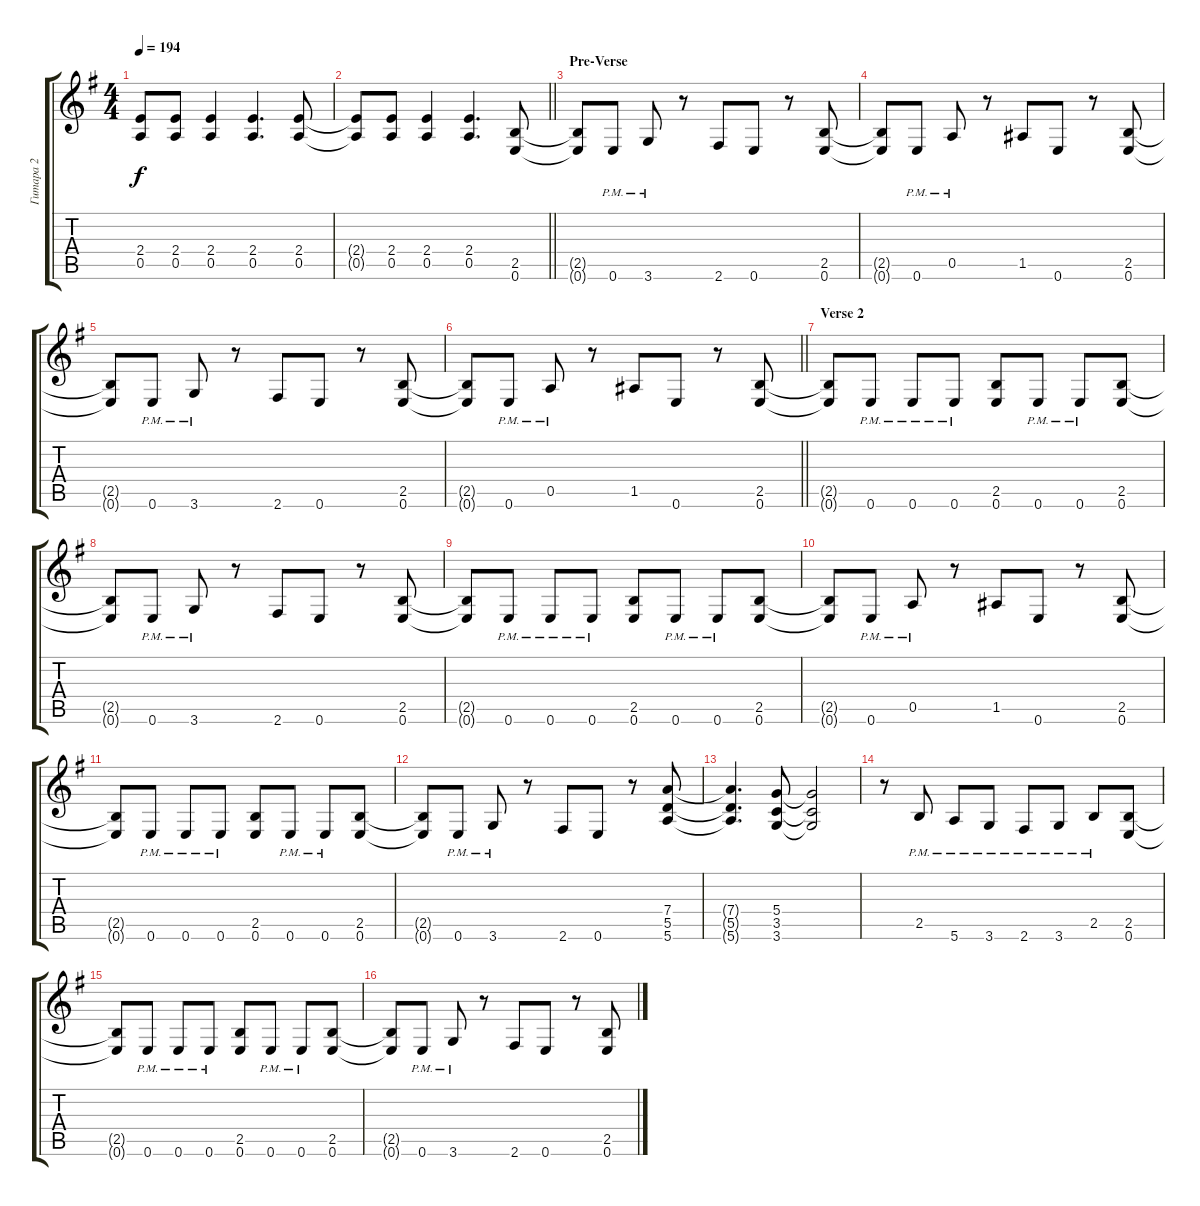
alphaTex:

\track ("Гитара 2" "Гитара 2") {instrument distortionguitar}
\staff {score tabs}
\tuning (E4 B3 G3 D3 A2 E2) {hide}
\ts (4 4)
\tempo 194
\clef g2
\ks eminor
(2.4{t} 0.5{t}).8{dy f} (2.4 0.5).8 (2.4 0.5).4 (2.4 0.5).4{d} (2.4 0.5).8 |
\barLineRight lightlight
(2.4{t} 0.5{t}).8 (2.4 0.5).8 (2.4 0.5).4 (2.4 0.5).4{d} (2.5 0.6).8 |
\section ("" "Pre-Verse")
(2.5{t} 0.6{t}).8 0.6{pm}.8 3.6{pm}.8 r.8 2.6.8 0.6.8 r.8 (2.5 0.6).8 |
(2.5{t} 0.6{t}).8 0.6{pm}.8 0.5{pm}.8 r.8 1.5.8 0.6.8 r.8 (2.5 0.6).8 |
(2.5{t} 0.6{t}).8 0.6{pm}.8 3.6{pm}.8 r.8 2.6.8 0.6.8 r.8 (2.5 0.6).8 |
\barLineRight lightlight
(2.5{t} 0.6{t}).8 0.6{pm}.8 0.5{pm}.8 r.8 1.5.8 0.6.8 r.8 (2.5 0.6).8 |
\section ("" "Verse 2")
(2.5{t} 0.6{t}).8 0.6{pm}.8 0.6{pm}.8 0.6{pm}.8 (2.5 0.6).8 0.6{pm}.8 0.6{pm}.8 (2.5 0.6).8 |
(2.5{t} 0.6{t}).8 0.6{pm}.8 3.6{pm}.8 r.8 2.6.8 0.6.8 r.8 (2.5 0.6).8 |
(2.5{t} 0.6{t}).8 0.6{pm}.8 0.6{pm}.8 0.6{pm}.8 (2.5 0.6).8 0.6{pm}.8 0.6{pm}.8 (2.5 0.6).8 |
(2.5{t} 0.6{t}).8 0.6{pm}.8 0.5{pm}.8 r.8 1.5.8 0.6.8 r.8 (2.5 0.6).8 |
(2.5{t} 0.6{t}).8 0.6{pm}.8 0.6{pm}.8 0.6{pm}.8 (2.5 0.6).8 0.6{pm}.8 0.6{pm}.8 (2.5 0.6).8 |
(2.5{t} 0.6{t}).8 0.6{pm}.8 3.6{pm}.8 r.8 2.6.8 0.6.8 r.8 (7.4 5.5 5.6).8 |
(7.4{t} 5.5{t} 5.6{t}).4{d} (5.4 3.5 3.6).8 (5.4{t} 3.5{t} 3.6{t}).2 |
r.8 2.5{pm}.8 5.6{pm}.8 3.6{pm}.8 2.6{pm}.8 3.6{pm}.8 2.5{pm}.8 (2.5 0.6).8 |
(2.5{t} 0.6{t}).8 0.6{pm}.8 0.6{pm}.8 0.6{pm}.8 (2.5 0.6).8 0.6{pm}.8 0.6{pm}.8 (2.5 0.6).8 |
(2.5{t} 0.6{t}).8 0.6{pm}.8 3.6{pm}.8 r.8 2.6.8 0.6.8 r.8 (2.5 0.6).8
